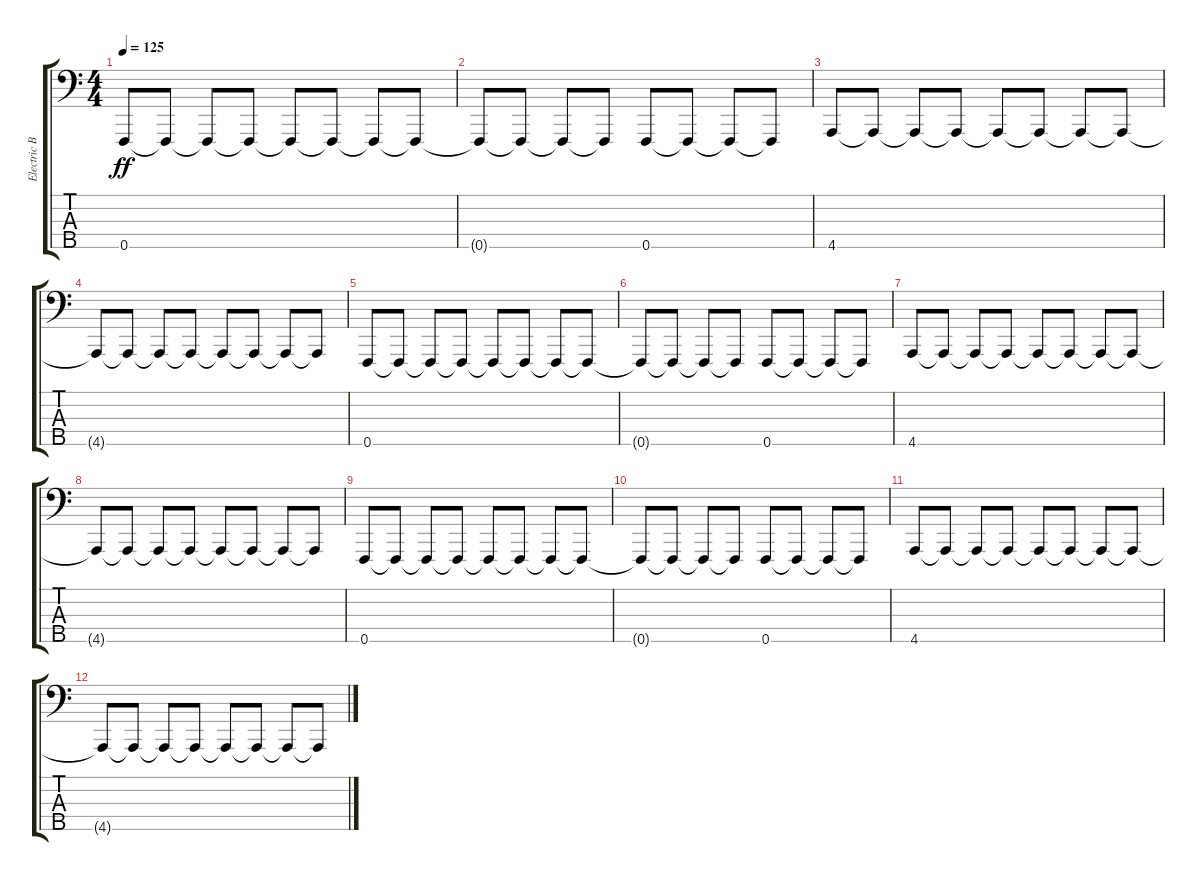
\track ("Electric Bass" "Electric B") {instrument electricbassfinger}
\staff {score tabs}
\tuning (Eb2 Bb1 F1 Bb0 F0) {hide}
\ts (4 4)
\tempo 125
\clef f4
\ks c
0.5.8{dy ff instrument electricbassfinger} 0.5{t}.8 0.5{t}.8 0.5{t}.8 0.5{t}.8 0.5{t}.8 0.5{t}.8 0.5{t}.8 |
0.5{t}.8 0.5{t}.8 0.5{t}.8 0.5{t}.8 0.5.8 0.5{t}.8 0.5{t}.8 0.5{t}.8 |
4.5.8 4.5{t}.8 4.5{t}.8 4.5{t}.8 4.5{t}.8 4.5{t}.8 4.5{t}.8 4.5{t}.8 |
4.5{t}.8 4.5{t}.8 4.5{t}.8 4.5{t}.8 4.5{t}.8 4.5{t}.8 4.5{t}.8 4.5{t}.8 |
0.5.8 0.5{t}.8 0.5{t}.8 0.5{t}.8 0.5{t}.8 0.5{t}.8 0.5{t}.8 0.5{t}.8 |
0.5{t}.8 0.5{t}.8 0.5{t}.8 0.5{t}.8 0.5.8 0.5{t}.8 0.5{t}.8 0.5{t}.8 |
4.5.8 4.5{t}.8 4.5{t}.8 4.5{t}.8 4.5{t}.8 4.5{t}.8 4.5{t}.8 4.5{t}.8 |
4.5{t}.8 4.5{t}.8 4.5{t}.8 4.5{t}.8 4.5{t}.8 4.5{t}.8 4.5{t}.8 4.5{t}.8 |
0.5.8 0.5{t}.8 0.5{t}.8 0.5{t}.8 0.5{t}.8 0.5{t}.8 0.5{t}.8 0.5{t}.8 |
0.5{t}.8 0.5{t}.8 0.5{t}.8 0.5{t}.8 0.5.8 0.5{t}.8 0.5{t}.8 0.5{t}.8 |
4.5.8 4.5{t}.8 4.5{t}.8 4.5{t}.8 4.5{t}.8 4.5{t}.8 4.5{t}.8 4.5{t}.8 |
4.5{t}.8 4.5{t}.8 4.5{t}.8 4.5{t}.8 4.5{t}.8 4.5{t}.8 4.5{t}.8 4.5{t}.8
